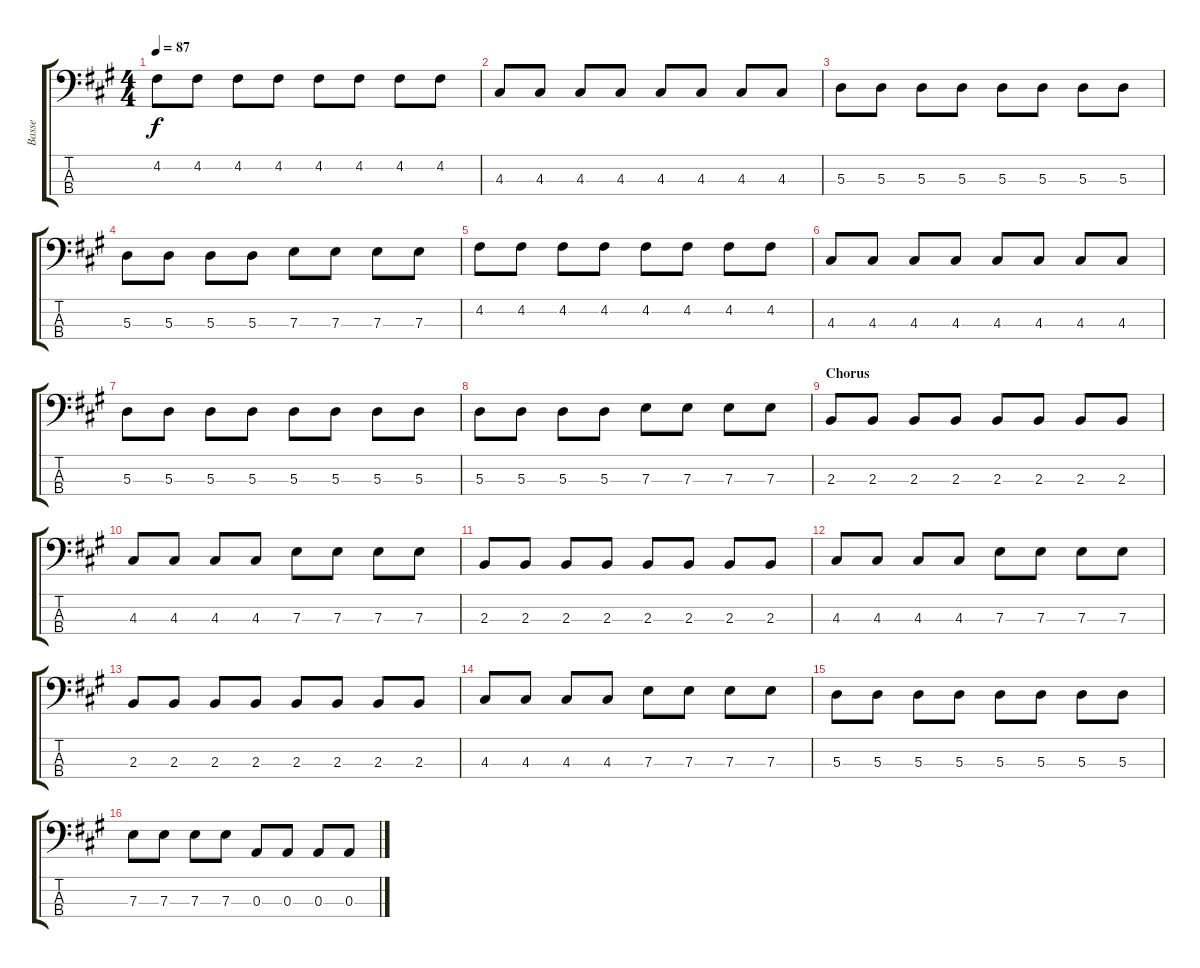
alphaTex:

\track ("Basse" "Basse") {instrument electricbassfinger}
\staff {score tabs}
\tuning (G2 D2 A1 E1) {hide}
\ts (4 4)
\tempo 87
\clef f4
\ks a
4.2.8{dy f} 4.2.8 4.2.8 4.2.8 4.2.8 4.2.8 4.2.8 4.2.8 |
4.3.8 4.3.8 4.3.8 4.3.8 4.3.8 4.3.8 4.3.8 4.3.8 |
5.3.8 5.3.8 5.3.8 5.3.8 5.3.8 5.3.8 5.3.8 5.3.8 |
5.3.8 5.3.8 5.3.8 5.3.8 7.3.8 7.3.8 7.3.8 7.3.8 |
4.2.8 4.2.8 4.2.8 4.2.8 4.2.8 4.2.8 4.2.8 4.2.8 |
4.3.8 4.3.8 4.3.8 4.3.8 4.3.8 4.3.8 4.3.8 4.3.8 |
5.3.8 5.3.8 5.3.8 5.3.8 5.3.8 5.3.8 5.3.8 5.3.8 |
5.3.8 5.3.8 5.3.8 5.3.8 7.3.8 7.3.8 7.3.8 7.3.8 |
\section ("" "Chorus")
2.3.8 2.3.8 2.3.8 2.3.8 2.3.8 2.3.8 2.3.8 2.3.8 |
4.3.8 4.3.8 4.3.8 4.3.8 7.3.8 7.3.8 7.3.8 7.3.8 |
2.3.8 2.3.8 2.3.8 2.3.8 2.3.8 2.3.8 2.3.8 2.3.8 |
4.3.8 4.3.8 4.3.8 4.3.8 7.3.8 7.3.8 7.3.8 7.3.8 |
2.3.8 2.3.8 2.3.8 2.3.8 2.3.8 2.3.8 2.3.8 2.3.8 |
4.3.8 4.3.8 4.3.8 4.3.8 7.3.8 7.3.8 7.3.8 7.3.8 |
5.3.8 5.3.8 5.3.8 5.3.8 5.3.8 5.3.8 5.3.8 5.3.8 |
7.3.8 7.3.8 7.3.8 7.3.8 0.3.8 0.3.8 0.3.8 0.3.8
